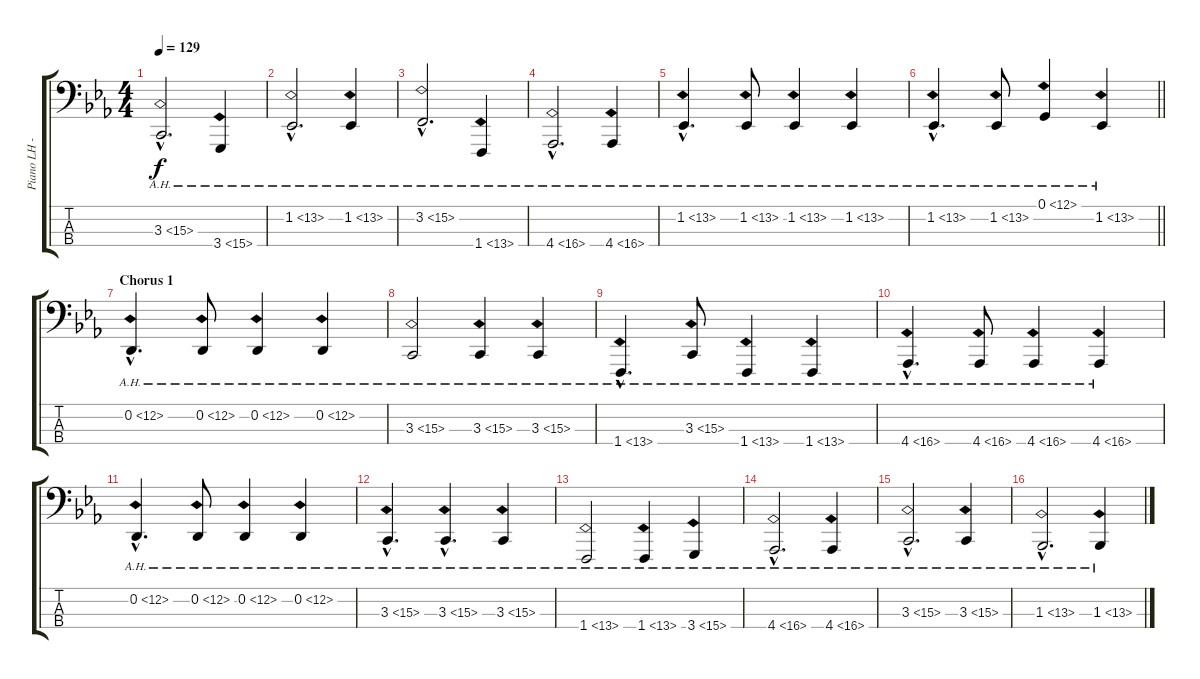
\track ("Piano LH - Elton John" "Piano LH -") {instrument acousticgrandpiano}
\staff {score tabs}
\tuning (G2 D2 A1 E1) {hide}
\ts (4 4)
\tempo 129
\clef f4
\ks eb
3.3{ah 12 hac}.2{d dy f} 3.4{ah 12}.4 |
1.2{ah 12 hac}.2{d} 1.2{ah 12}.4 |
3.2{ah 12 hac}.2{d} 1.4{ah 12}.4 |
4.4{ah 12 hac}.2{d} 4.4{ah 12}.4 |
1.2{ah 12 hac}.4{d} 1.2{ah 12}.8 1.2{ah 12}.4 1.2{ah 12}.4 |
\barLineRight lightlight
1.2{ah 12 hac}.4{d} 1.2{ah 12}.8 0.1{ah 12}.4 1.2{ah 12}.4 |
\section ("" "Chorus 1")
0.2{ah 12 hac}.4{d} 0.2{ah 12}.8 0.2{ah 12}.4 0.2{ah 12}.4 |
3.3{ah 12}.2 3.3{ah 12}.4 3.3{ah 12}.4 |
1.4{ah 12 hac}.4{d} 3.3{ah 12}.8 1.4{ah 12}.4 1.4{ah 12}.4 |
4.4{ah 12 hac}.4{d} 4.4{ah 12}.8 4.4{ah 12}.4 4.4{ah 12}.4 |
0.2{ah 12 hac}.4{d} 0.2{ah 12}.8 0.2{ah 12}.4 0.2{ah 12}.4 |
3.3{ah 12 hac}.4{d} 3.3{ah 12 hac}.4{d} 3.3{ah 12}.4 |
1.4{ah 12}.2 1.4{ah 12}.4 3.4{ah 12}.4 |
4.4{ah 12 hac}.2{d} 4.4{ah 12}.4 |
3.3{ah 12 hac}.2{d} 3.3{ah 12}.4 |
1.3{ah 12 hac}.2{d} 1.3{ah 12}.4
